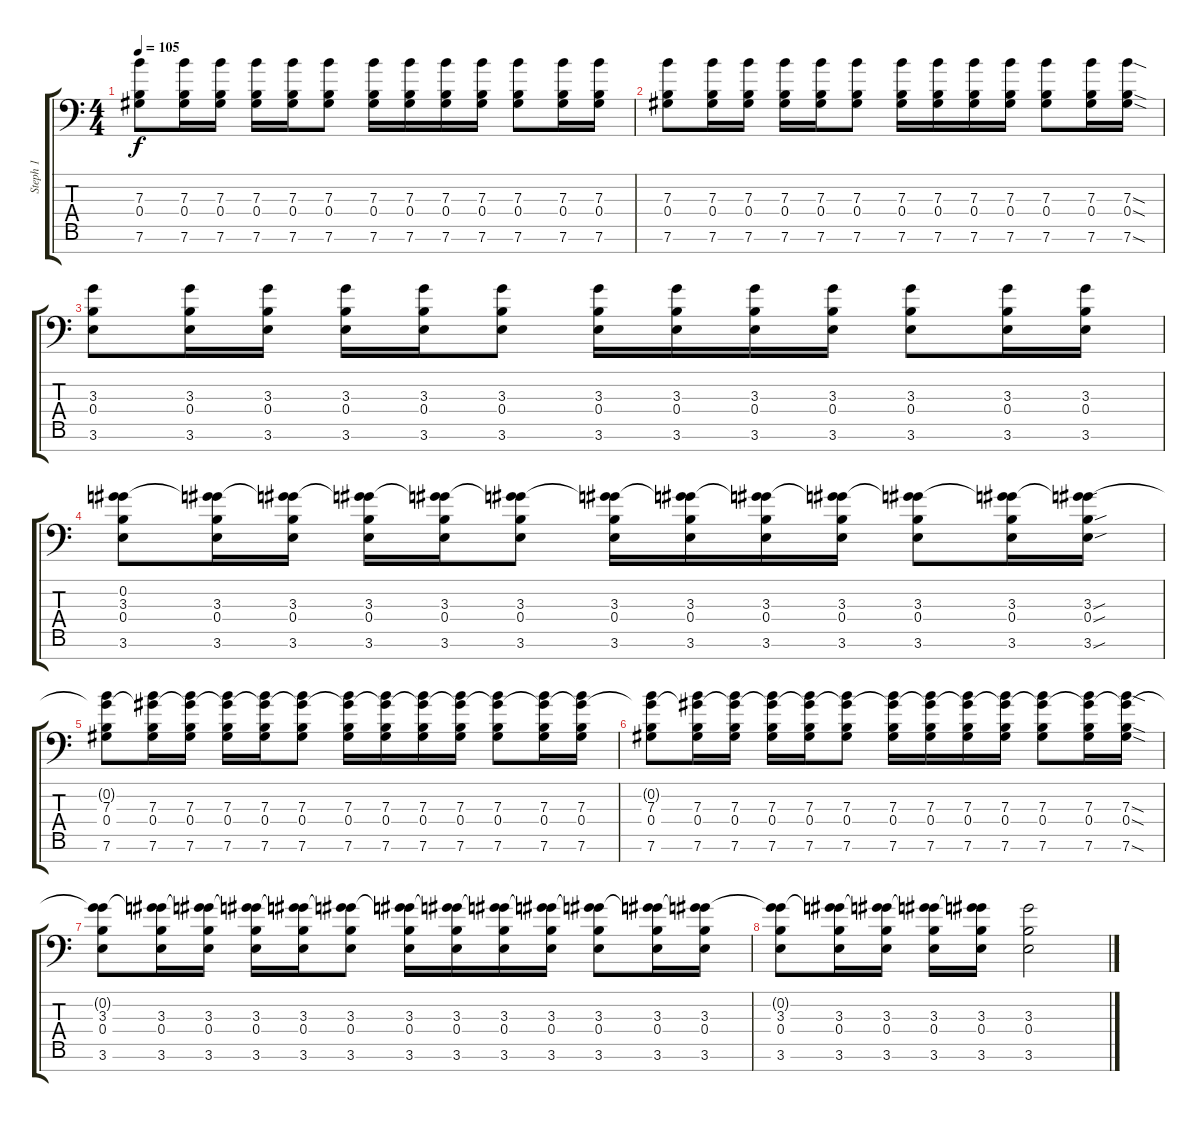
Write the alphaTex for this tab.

\track ("Steph 1" "Steph 1") {instrument overdrivenguitar}
\staff {score tabs}
\tuning (Db4 Ab3 E3 B2 Gb2 Db2 Ab1) {hide}
\ts (4 4)
\tempo 105
\clef f4
\ks c
(7.3 0.4 7.6).8{dy f instrument overdrivenguitar} (7.3 0.4 7.6).16 (7.3 0.4 7.6).16 (7.3 0.4 7.6).16 (7.3 0.4 7.6).16 (7.3 0.4 7.6).8 (7.3 0.4 7.6).16 (7.3 0.4 7.6).16 (7.3 0.4 7.6).16 (7.3 0.4 7.6).16 (7.3 0.4 7.6).8 (7.3 0.4 7.6).16 (7.3 0.4 7.6).16 |
(7.3 0.4 7.6).8 (7.3 0.4 7.6).16 (7.3 0.4 7.6).16 (7.3 0.4 7.6).16 (7.3 0.4 7.6).16 (7.3 0.4 7.6).8 (7.3 0.4 7.6).16 (7.3 0.4 7.6).16 (7.3 0.4 7.6).16 (7.3 0.4 7.6).16 (7.3 0.4 7.6).8 (7.3 0.4 7.6).16 (7.3{sod} 0.4{sod} 7.6{sod}).16 |
(3.3 0.4 3.6).8 (3.3 0.4 3.6).16 (3.3 0.4 3.6).16 (3.3 0.4 3.6).16 (3.3 0.4 3.6).16 (3.3 0.4 3.6).8 (3.3 0.4 3.6).16 (3.3 0.4 3.6).16 (3.3 0.4 3.6).16 (3.3 0.4 3.6).16 (3.3 0.4 3.6).8 (3.3 0.4 3.6).16 (3.3 0.4 3.6).16 |
(0.2 3.3 0.4 3.6).8 (0.2{t} 3.3 0.4 3.6).16 (0.2{t} 3.3 0.4 3.6).16 (0.2{t} 3.3 0.4 3.6).16 (0.2{t} 3.3 0.4 3.6).16 (0.2{t} 3.3 0.4 3.6).8 (0.2{t} 3.3 0.4 3.6).16 (0.2{t} 3.3 0.4 3.6).16 (0.2{t} 3.3 0.4 3.6).16 (0.2{t} 3.3 0.4 3.6).16 (0.2{t} 3.3 0.4 3.6).8 (0.2{t} 3.3 0.4 3.6).16 (0.2{t} 3.3{sou} 0.4{sou} 3.6{sou}).16 |
(0.2{t} 7.3 0.4 7.6).8 (0.2{t} 7.3 0.4 7.6).16 (0.2{t} 7.3 0.4 7.6).16 (0.2{t} 7.3 0.4 7.6).16 (0.2{t} 7.3 0.4 7.6).16 (0.2{t} 7.3 0.4 7.6).8 (0.2{t} 7.3 0.4 7.6).16 (0.2{t} 7.3 0.4 7.6).16 (0.2{t} 7.3 0.4 7.6).16 (0.2{t} 7.3 0.4 7.6).16 (0.2{t} 7.3 0.4 7.6).8 (0.2{t} 7.3 0.4 7.6).16 (0.2{t} 7.3 0.4 7.6).16 |
(0.2{t} 7.3 0.4 7.6).8 (0.2{t} 7.3 0.4 7.6).16 (0.2{t} 7.3 0.4 7.6).16 (0.2{t} 7.3 0.4 7.6).16 (0.2{t} 7.3 0.4 7.6).16 (0.2{t} 7.3 0.4 7.6).8 (0.2{t} 7.3 0.4 7.6).16 (0.2{t} 7.3 0.4 7.6).16 (0.2{t} 7.3 0.4 7.6).16 (0.2{t} 7.3 0.4 7.6).16 (0.2{t} 7.3 0.4 7.6).8 (0.2{t} 7.3 0.4 7.6).16 (0.2{t} 7.3{sod} 0.4{sod} 7.6{sod}).16 |
(0.2{t} 3.3 0.4 3.6).8 (0.2{t} 3.3 0.4 3.6).16 (0.2{t} 3.3 0.4 3.6).16 (0.2{t} 3.3 0.4 3.6).16 (0.2{t} 3.3 0.4 3.6).16 (0.2{t} 3.3 0.4 3.6).8 (0.2{t} 3.3 0.4 3.6).16 (0.2{t} 3.3 0.4 3.6).16 (0.2{t} 3.3 0.4 3.6).16 (0.2{t} 3.3 0.4 3.6).16 (0.2{t} 3.3 0.4 3.6).8 (0.2{t} 3.3 0.4 3.6).16 (0.2{t} 3.3 0.4 3.6).16 |
(0.2{t} 3.3 0.4 3.6).8 (0.2{t} 3.3 0.4 3.6).16 (0.2{t} 3.3 0.4 3.6).16 (0.2{t} 3.3 0.4 3.6).16 (0.2{t} 3.3 0.4 3.6).16 (3.3 0.4 3.6).2
